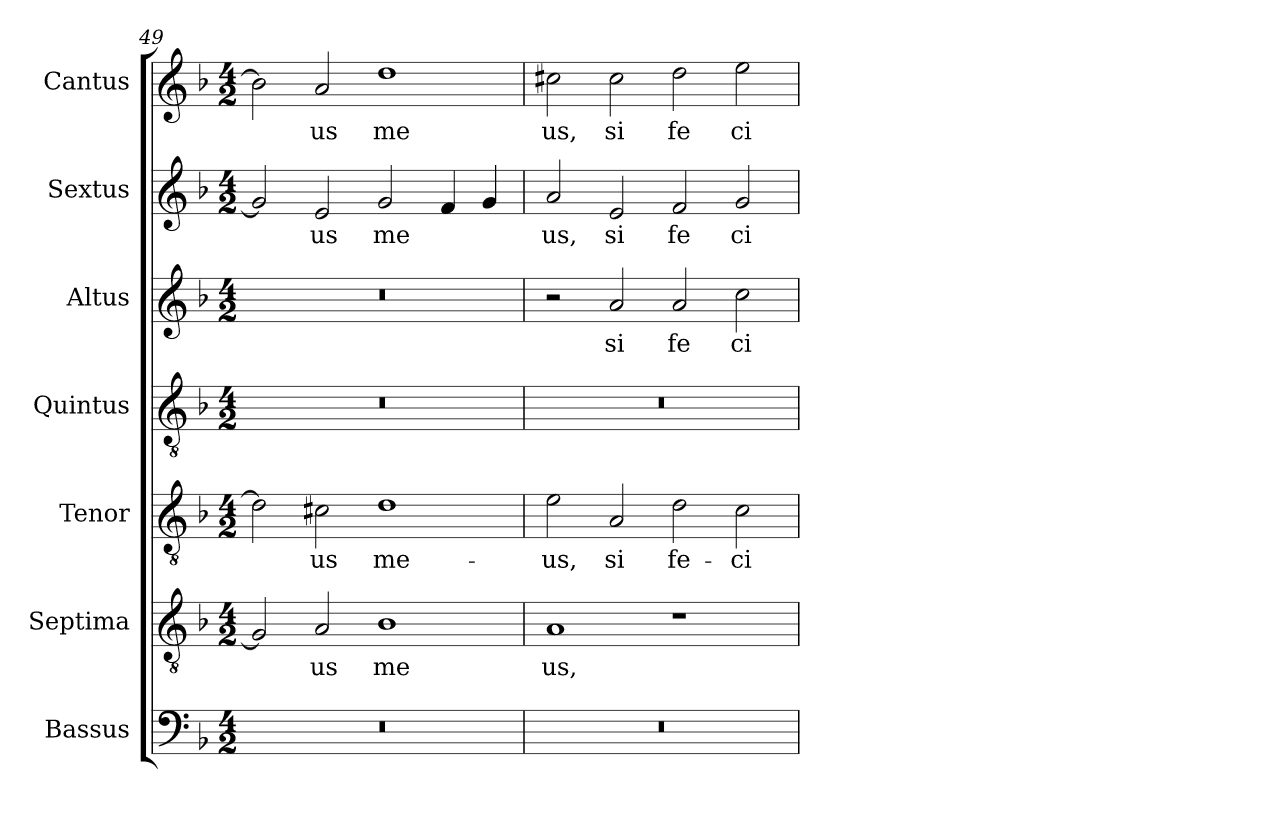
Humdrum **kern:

**kern	**kern	**text	**kern	**text	**kern	**kern	**text	**kern	**text	**kern	**text
*part7	*part6	*part6	*part5	*part5	*part4	*part3	*part3	*part2	*part2	*part1	*part1
*staff7	*staff6	*staff6	*staff5	*staff5	*staff4	*staff3	*staff3	*staff2	*staff2	*staff1	*staff1
*I"Bassus	*I"Septima	*	*I"Tenor	*	*I"Quintus	*I"Altus	*	*I"Sextus	*	*I"Cantus	*
*clefF4	*clefGv2	*	*clefGv2	*	*clefGv2	*clefG2	*	*clefG2	*	*clefG2	*
*k[b-]	*k[b-]	*	*k[b-]	*	*k[b-]	*k[b-]	*	*k[b-]	*	*k[b-]	*
*F:	*F:	*	*F:	*	*F:	*F:	*	*F:	*	*F:	*
*M4/2	*M4/2	*	*M4/2	*	*M4/2	*M4/2	*	*M4/2	*	*M4/2	*
=49	=49	=49	=49	=49	=49	=49	=49	=49	=49	=49	=49
0r	2G/]	.	2d\]	.	0r	0r	.	2g/]	.	2b-\]	.
!	!	!LO:LY:b:cj	!	!LO:LY:b:cj	!	!	!	!	!LO:LY:b:cj	!	!LO:LY:b:cj
.	2A/	us	2c#X\	-us	.	.	.	2e/	us	2a/	us
!	!	!LO:LY:b:cj	!	!LO:LY:b:cj	!	!	!	!	!LO:LY:b	!	!LO:LY:b:cj
.	1B-	me	1d	me-	.	.	.	2g/	me	1dd	me
.	.	.	.	.	.	.	.	4f/	.	.	.
.	.	.	.	.	.	.	.	4g/	.	.	.
=50	=50	=50	=50	=50	=50	=50	=50	=50	=50	=50	=50
!	!	!LO:LY:b:cj	!	!LO:LY:b:cj	!	!	!	!	!LO:LY:b:cj	!	!LO:LY:b:cj
0r	1A	us,	2e\	-us,	0r	2r	.	2a/	us,	2cc#X\	us,
!	!	!	!	!LO:LY:b:cj	!	!	!LO:LY:b:cj	!	!LO:LY:b:cj	!	!LO:LY:b:cj
.	.	.	2A/	si	.	2a/	si	2e/	si	2cc#\	si
!	!	!	!	!LO:LY:b:cj	!	!	!LO:LY:b:cj	!	!LO:LY:b:cj	!	!LO:LY:b:cj
.	1r	.	2d\	fe-	.	2a/	fe	2f/	fe	2dd\	fe
!	!	!	!	!LO:LY:b:cj	!	!	!LO:LY:b:cj	!	!LO:LY:b:cj	!	!LO:LY:b:cj
.	.	.	2c\	-ci	.	2cc\	ci	2g/	ci	2ee\	ci
=	=	=	=	=	=	=	=	=	=	=	=
*-	*-	*-	*-	*-	*-	*-	*-	*-	*-	*-	*-
